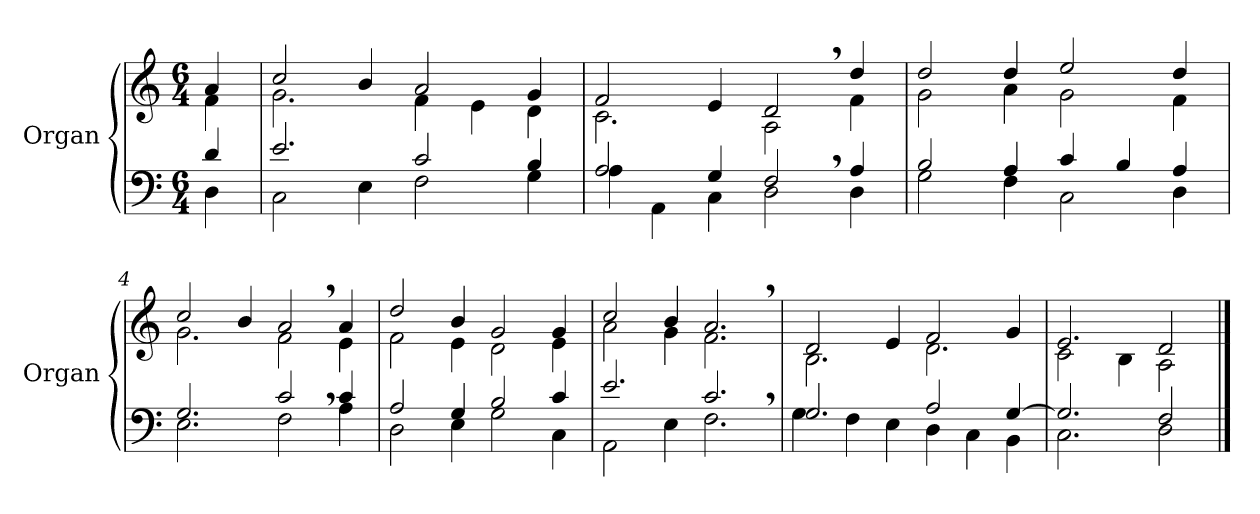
**kern	**kern
*part1	*part1
*staff2	*staff1
*I"Organ	*
*I'Organ	*
*clefF4	*clefG2
*M6/4	*M6/4
=	=
*^	*^
4d/	4D\	4a/	4f\
=1	=1	=1	=1
2.e/	2C\	2cc/	2.g\
.	4E\	4b/	.
2c/	2F\	2a/	4f\
.	.	.	4e\
4B/	4G\	4g/	4d\
=2	=2	=2	=2
2A/	4A\	2f/	2.c\
.	4AA\	.	.
4G/	4C\	4e/	.
2F,/	2D\	2d,/	2A\
4A/	4D\	4dd/	4f\
=3	=3	=3	=3
2B/	2G\	2dd/	2g\
4A/	4F\	4dd/	4a\
4c/	2C\	2ee/	2g\
4B/	.	.	.
4A/	4D\	4dd/	4f\
=4	=4	=4	=4
2.G/	2.E\	2cc/	2.g\
.	.	4b/	.
2c,/	2F\	2a,/	2f\
4c/	4A\	4a/	4e\
=5	=5	=5	=5
2A/	2D\	2dd/	2f\
4G/	4E\	4b/	4e\
2B/	2G\	2g/	2d\
4c/	4C\	4g/	4e\
=6	=6	=6	=6
2.e/	2AA\	2cc/	2a\
.	4E\	4b/	4g\
2.c,/	2.F\	2.a,/	2.f\
=7	=7	=7	=7
2.G/	4G\	2d/	2.B\
.	4F\	.	.
.	4E\	4e/	.
2A/	4D\	2f/	2.d\
.	4C\	.	.
[>4G/	4BB\	4g/	.
=8	=8	=8	=8
2.G/]	2.C\	2.e/	2c\
.	.	.	4B\
2F/	2D\	2d/	2A\
*v	*v	*	*
*	*v	*v
==	==
*-	*-
